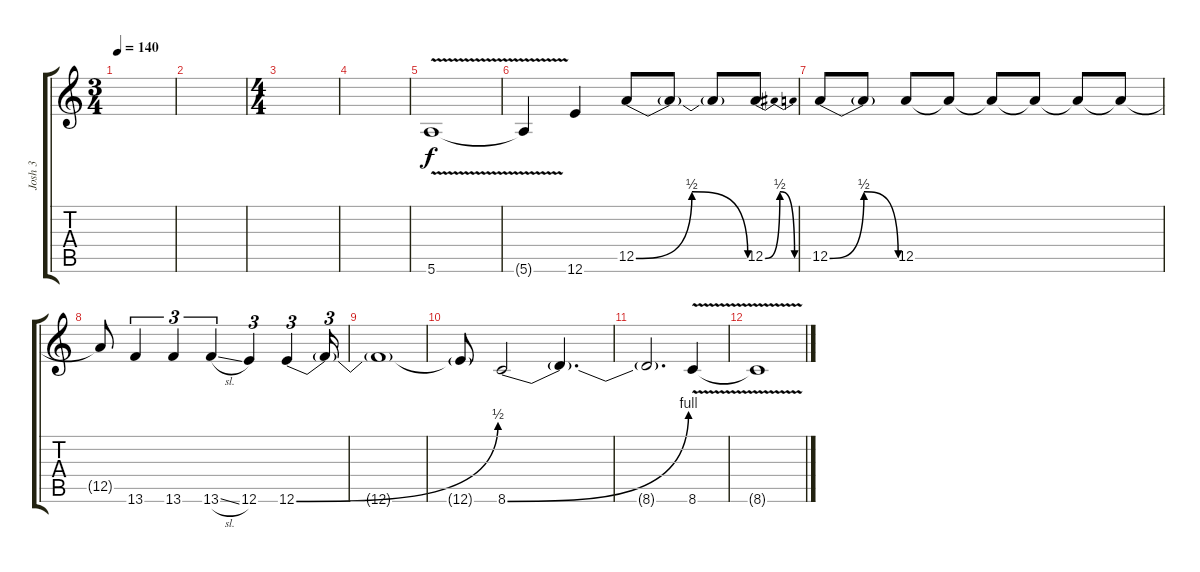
\track ("Josh 3" "Josh 3") {instrument distortionguitar}
\staff {score tabs}
\tuning (E4 B3 G3 D3 A2 E2) {hide}
\ts (3 4)
\tempo 140
\clef g2
\ks c
|
|
\ts (4 4)
|
|
5.6{v}.1 |
5.6{t}.4 12.6.4 12.5{be (bendrelease 0 0 20 2 40 2 60 0)}.8 12.5{t}.8 12.5{t}.8 12.5{be (bendrelease 0 0 20 2 40 2 60 0)}.8 |
12.5{be (bendrelease 0 0 20 2 40 2 60 0)}.8 12.5{t}.8 12.5.8 12.5{t}.8 12.5{t}.8 12.5{t}.8 12.5{t}.8 12.5{t}.8 |
12.5{t}.8 13.6.4{tu (3 2)} 13.6.4{tu (3 2)} 13.6{sl}.4{tu (3 2)} 12.6.4{tu (3 2)} 12.6{be (bend 0 0 60 2)}.4{tu (3 2)} 12.6{t}.16{tu (3 2)} |
12.6{t}.1 |
12.6{t}.8 8.6{be (bend 0 0 60 4)}.2 8.6{t}.4{d} |
8.6{t}.2{d} 8.6{v}.4 |
8.6{t}.1
